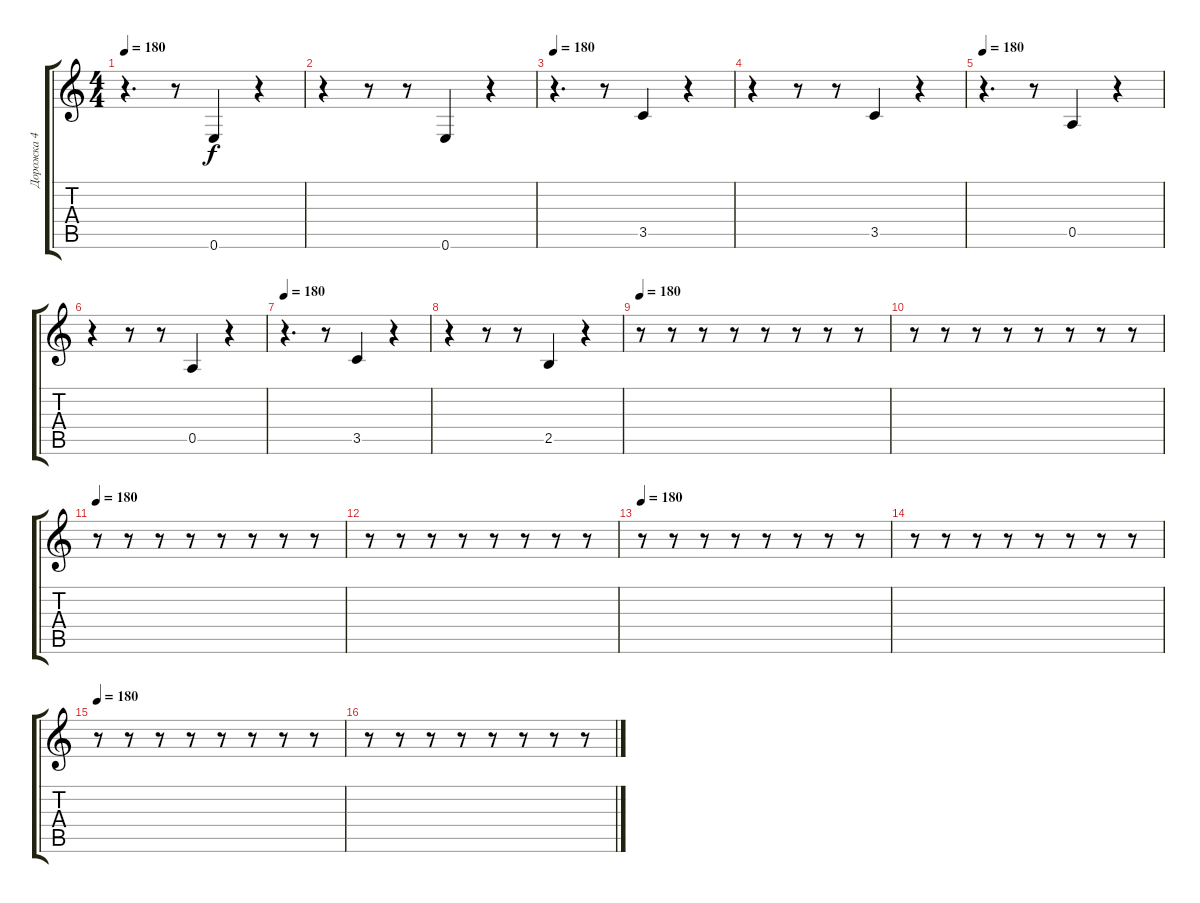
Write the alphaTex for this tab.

\track ("Дорожка 4" "Дорожка 4") {instrument electricbasspick}
\staff {score tabs}
\tuning (E4 B3 G3 D3 A2 E2) {hide}
\ts (4 4)
\tempo 180
\clef g2
\ks c
r.4{d dy f} r.8 0.6.4 r.4 |
r.4 r.8 r.8 0.6.4 r.4 |
\tempo 180
r.4{d} r.8 3.5.4 r.4 |
r.4 r.8 r.8 3.5.4 r.4 |
\tempo 180
r.4{d} r.8 0.5.4 r.4 |
r.4 r.8 r.8 0.5.4 r.4 |
\tempo 180
r.4{d} r.8 3.5.4 r.4 |
r.4 r.8 r.8 2.5.4 r.4 |
\tempo 180
r.8 r.8 r.8 r.8 r.8 r.8 r.8 r.8 |
r.8 r.8 r.8 r.8 r.8 r.8 r.8 r.8 |
\tempo 180
r.8 r.8 r.8 r.8 r.8 r.8 r.8 r.8 |
r.8 r.8 r.8 r.8 r.8 r.8 r.8 r.8 |
\tempo 180
r.8 r.8 r.8 r.8 r.8 r.8 r.8 r.8 |
r.8 r.8 r.8 r.8 r.8 r.8 r.8 r.8 |
\tempo 180
r.8 r.8 r.8 r.8 r.8 r.8 r.8 r.8 |
r.8 r.8 r.8 r.8 r.8 r.8 r.8 r.8
